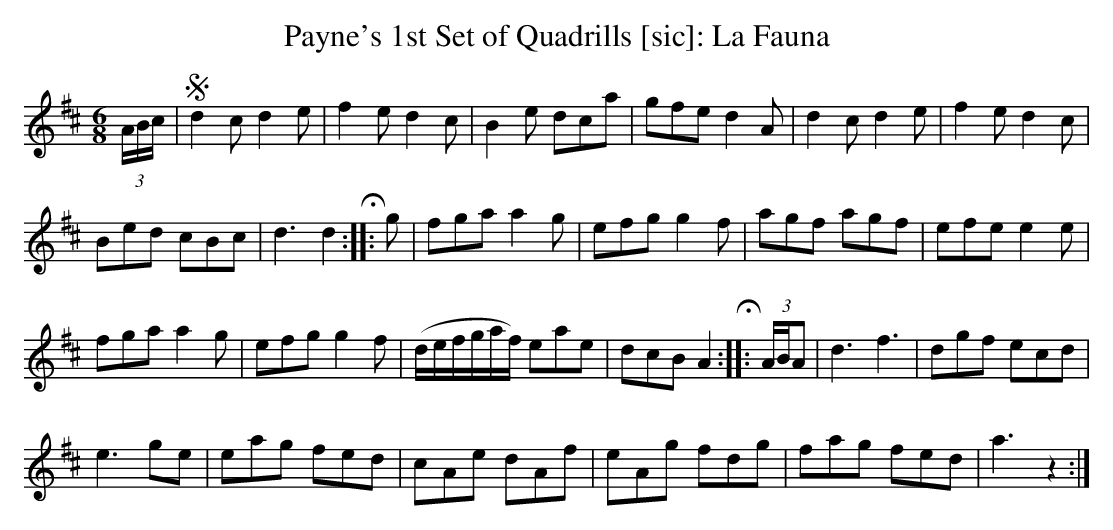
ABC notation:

X:1
T:Payne's 1st Set of Quadrills [sic]: La Fauna
M:6/8
L:1/8
K:D
(3A/B/c/|Sd2c d2e|f2e d2c|B2e dca|gfe d2A|d2c d2e|f2e d2c|
Bed cBc|d3 d2!fermata!:||:g|fga a2g|efg g2 f|agf agf|efe e2e|
fga a2g|efg g2f|(d/e/f/g/a/f/) eae|dcB A2!fermata!::(3A/B/A|d3 f3|dgf ecd|
e3ge|eag fed|cAe dAf|eAg fdg|fag fed|a3 z2:|
